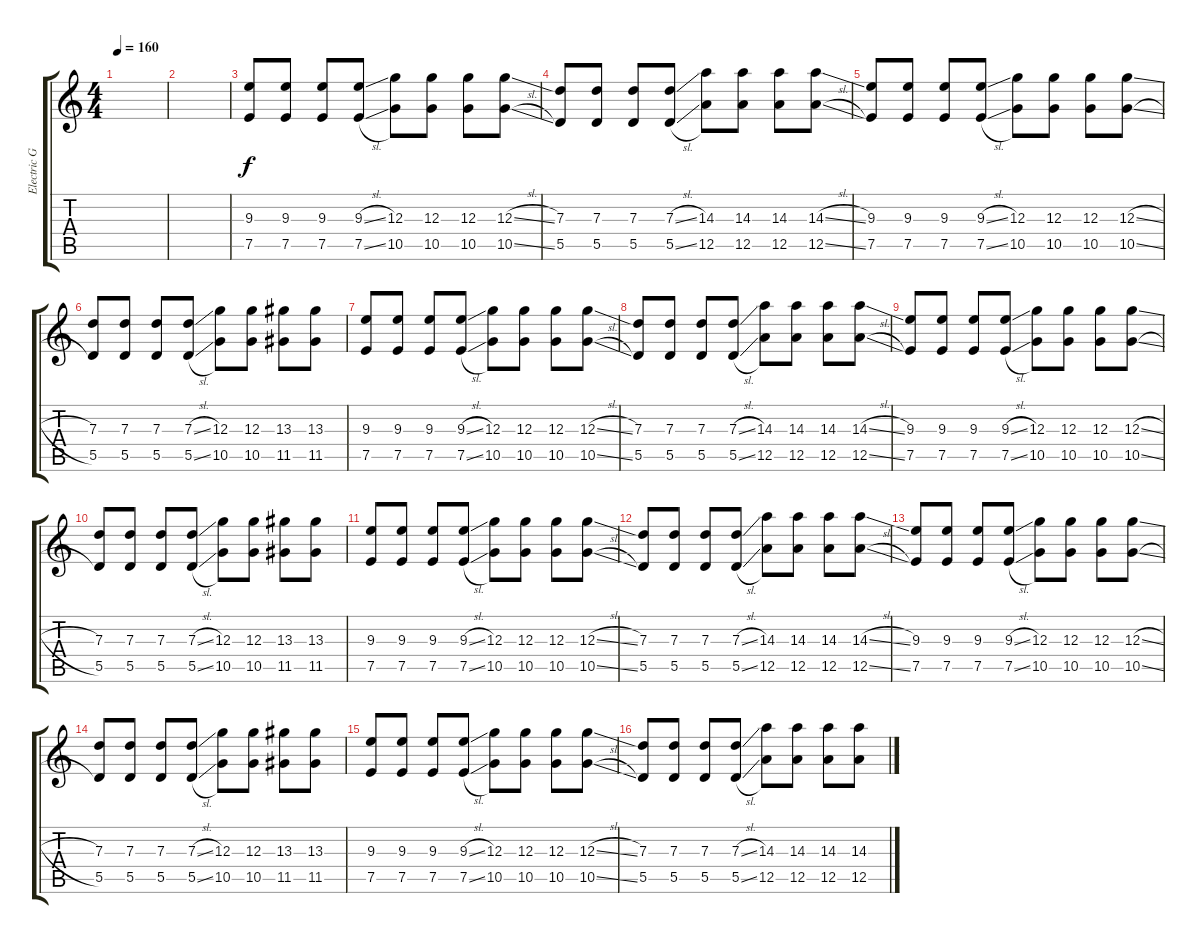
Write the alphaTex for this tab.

\track ("Electric Guitar" "Electric G") {instrument distortionguitar}
\staff {score tabs}
\tuning (E4 B3 G3 D3 A2 E2) {hide}
\ts (4 4)
\tempo 160
\clef g2
\ks c
|
|
(9.3 7.5).8 (9.3 7.5).8 (9.3 7.5).8 (9.3{sl} 7.5{sl}).8 (12.3 10.5).8 (12.3 10.5).8 (12.3 10.5).8 (12.3{sl} 10.5{sl}).8 |
(7.3 5.5).8 (7.3 5.5).8 (7.3 5.5).8 (7.3{sl} 5.5{sl}).8 (14.3 12.5).8 (14.3 12.5).8 (14.3 12.5).8 (14.3{sl} 12.5{sl}).8 |
(9.3 7.5).8 (9.3 7.5).8 (9.3 7.5).8 (9.3{sl} 7.5{sl}).8 (12.3 10.5).8 (12.3 10.5).8 (12.3 10.5).8 (12.3{sl} 10.5{sl}).8 |
(7.3 5.5).8 (7.3 5.5).8 (7.3 5.5).8 (7.3{sl} 5.5{sl}).8 (12.3 10.5).8 (12.3 10.5).8 (13.3 11.5).8 (13.3 11.5).8 |
(9.3 7.5).8 (9.3 7.5).8 (9.3 7.5).8 (9.3{sl} 7.5{sl}).8 (12.3 10.5).8 (12.3 10.5).8 (12.3 10.5).8 (12.3{sl} 10.5{sl}).8 |
(7.3 5.5).8 (7.3 5.5).8 (7.3 5.5).8 (7.3{sl} 5.5{sl}).8 (14.3 12.5).8 (14.3 12.5).8 (14.3 12.5).8 (14.3{sl} 12.5{sl}).8 |
(9.3 7.5).8 (9.3 7.5).8 (9.3 7.5).8 (9.3{sl} 7.5{sl}).8 (12.3 10.5).8 (12.3 10.5).8 (12.3 10.5).8 (12.3{sl} 10.5{sl}).8 |
(7.3 5.5).8 (7.3 5.5).8 (7.3 5.5).8 (7.3{sl} 5.5{sl}).8 (12.3 10.5).8 (12.3 10.5).8 (13.3 11.5).8 (13.3 11.5).8 |
(9.3 7.5).8 (9.3 7.5).8 (9.3 7.5).8 (9.3{sl} 7.5{sl}).8 (12.3 10.5).8 (12.3 10.5).8 (12.3 10.5).8 (12.3{sl} 10.5{sl}).8 |
(7.3 5.5).8 (7.3 5.5).8 (7.3 5.5).8 (7.3{sl} 5.5{sl}).8 (14.3 12.5).8 (14.3 12.5).8 (14.3 12.5).8 (14.3{sl} 12.5{sl}).8 |
(9.3 7.5).8 (9.3 7.5).8 (9.3 7.5).8 (9.3{sl} 7.5{sl}).8 (12.3 10.5).8 (12.3 10.5).8 (12.3 10.5).8 (12.3{sl} 10.5{sl}).8 |
(7.3 5.5).8 (7.3 5.5).8 (7.3 5.5).8 (7.3{sl} 5.5{sl}).8 (12.3 10.5).8 (12.3 10.5).8 (13.3 11.5).8 (13.3 11.5).8 |
(9.3 7.5).8 (9.3 7.5).8 (9.3 7.5).8 (9.3{sl} 7.5{sl}).8 (12.3 10.5).8 (12.3 10.5).8 (12.3 10.5).8 (12.3{sl} 10.5{sl}).8 |
(7.3 5.5).8 (7.3 5.5).8 (7.3 5.5).8 (7.3{sl} 5.5{sl}).8 (14.3 12.5).8 (14.3 12.5).8 (14.3 12.5).8 (14.3{sl} 12.5{sl}).8
